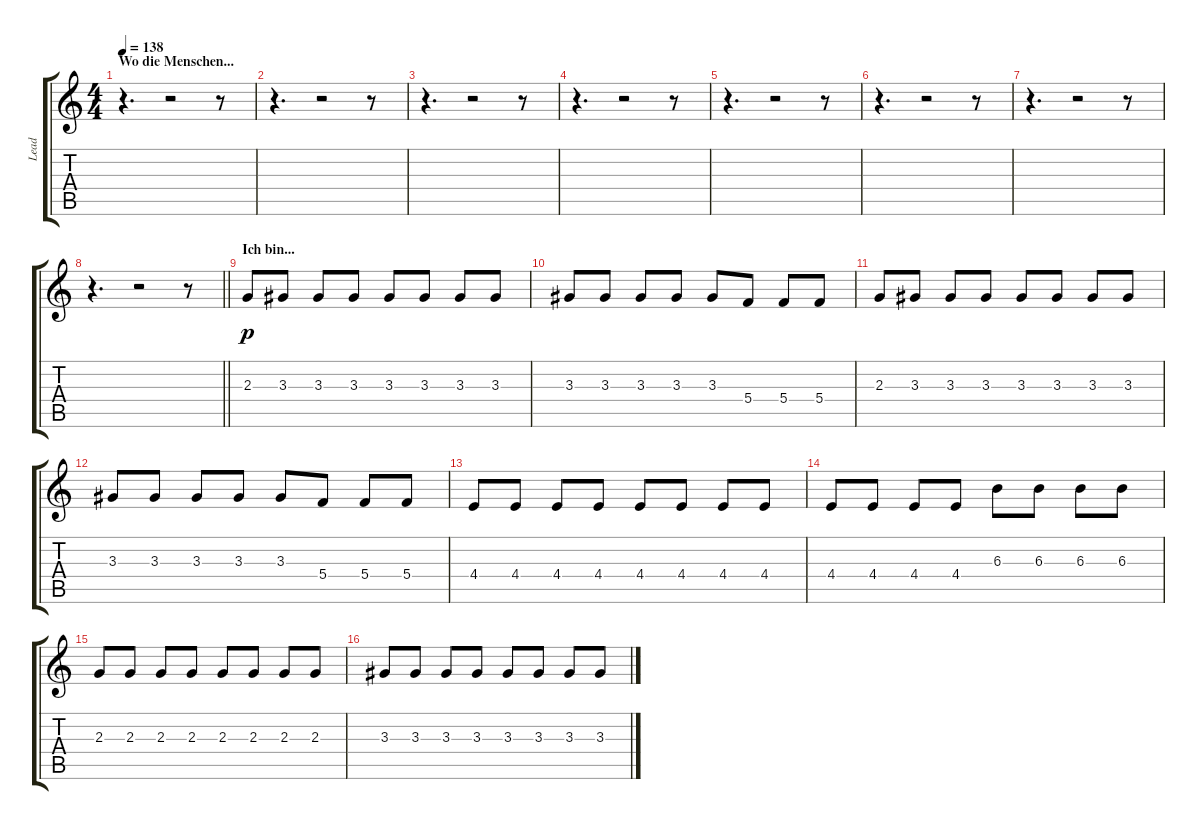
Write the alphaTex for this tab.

\track ("Lead" "Lead") {instrument distortionguitar}
\staff {score tabs}
\tuning (D4 A3 F3 C3 G2 D2) {hide}
\ts (4 4)
\section ("" "Wo die Menschen...")
\tempo 138
\clef g2
\ks c
r.4{d dy p} r.2 r.8 |
r.4{d} r.2 r.8 |
r.4{d} r.2 r.8 |
r.4{d} r.2 r.8 |
r.4{d} r.2 r.8 |
r.4{d} r.2 r.8 |
r.4{d} r.2 r.8 |
\barLineRight lightlight
r.4{d} r.2 r.8 |
\section ("" "Ich bin...")
2.3.8 3.3.8 3.3.8 3.3.8 3.3.8 3.3.8 3.3.8 3.3.8 |
3.3.8 3.3.8 3.3.8 3.3.8 3.3.8 5.4.8 5.4.8 5.4.8 |
2.3.8 3.3.8 3.3.8 3.3.8 3.3.8 3.3.8 3.3.8 3.3.8 |
3.3.8 3.3.8 3.3.8 3.3.8 3.3.8 5.4.8 5.4.8 5.4.8 |
4.4.8 4.4.8 4.4.8 4.4.8 4.4.8 4.4.8 4.4.8 4.4.8 |
4.4.8 4.4.8 4.4.8 4.4.8 6.3.8 6.3.8 6.3.8 6.3.8 |
2.3.8 2.3.8 2.3.8 2.3.8 2.3.8 2.3.8 2.3.8 2.3.8 |
3.3.8 3.3.8 3.3.8 3.3.8 3.3.8 3.3.8 3.3.8 3.3.8
